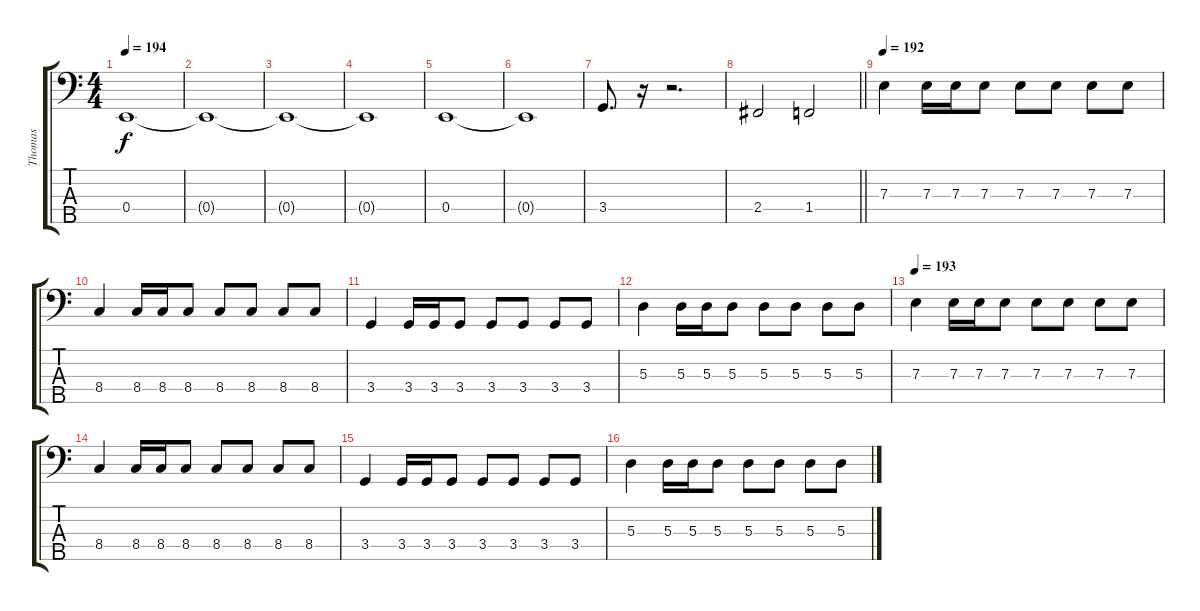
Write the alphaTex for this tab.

\track ("Thomas" "Thomas") {instrument electricbassfinger}
\staff {score tabs}
\tuning (G2 D2 A1 E1 B0) {hide}
\ts (4 4)
\tempo 194
\clef f4
\ks c
0.4.1{dy f} |
0.4{t}.1 |
0.4{t}.1 |
0.4{t}.1 |
0.4.1 |
0.4{t}.1 |
3.4.8{d} r.16 r.2{d} |
\barLineRight lightlight
2.4.2 1.4.2 |
\section ("" "")
\tempo 197
\tempo 192
7.3.4 7.3.16 7.3.16 7.3.8 7.3.8 7.3.8 7.3.8 7.3.8 |
8.4.4 8.4.16 8.4.16 8.4.8 8.4.8 8.4.8 8.4.8 8.4.8 |
3.4.4 3.4.16 3.4.16 3.4.8 3.4.8 3.4.8 3.4.8 3.4.8 |
5.3.4 5.3.16 5.3.16 5.3.8 5.3.8 5.3.8 5.3.8 5.3.8 |
\tempo 193
7.3.4 7.3.16 7.3.16 7.3.8 7.3.8 7.3.8 7.3.8 7.3.8 |
8.4.4 8.4.16 8.4.16 8.4.8 8.4.8 8.4.8 8.4.8 8.4.8 |
3.4.4 3.4.16 3.4.16 3.4.8 3.4.8 3.4.8 3.4.8 3.4.8 |
5.3.4 5.3.16 5.3.16 5.3.8 5.3.8 5.3.8 5.3.8 5.3.8
